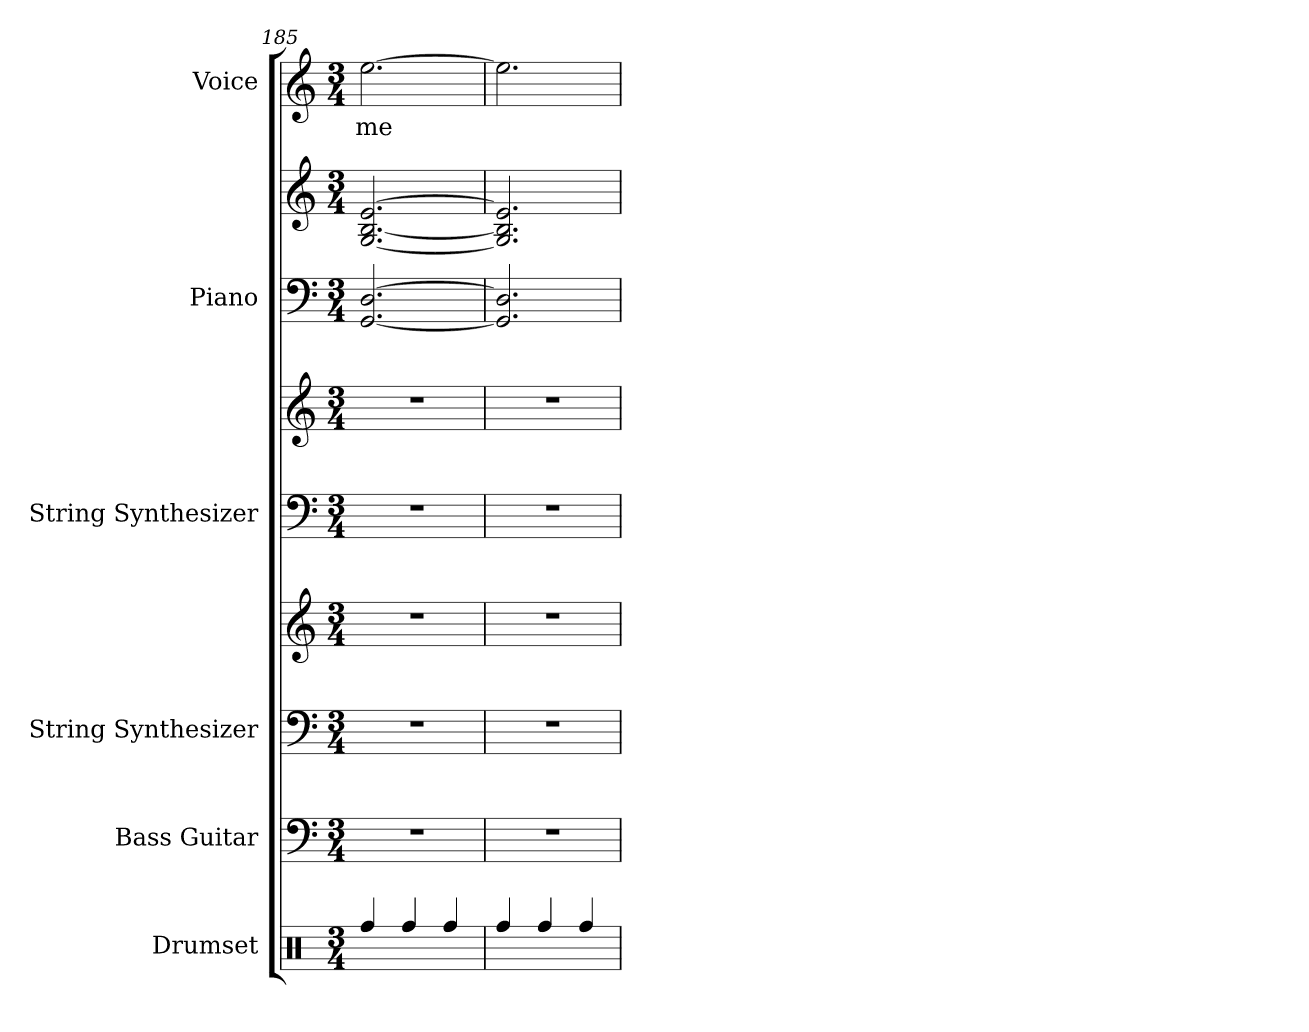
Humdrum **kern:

**kern	**kern	**kern	**kern	**kern	**kern	**kern	**kern	**kern	**text
*part6	*part5	*part4	*part4	*part3	*part3	*part2	*part2	*part1	*part1
*staff9	*staff8	*staff7	*staff6	*staff5	*staff4	*staff3	*staff2	*staff1	*staff1
*I"Drumset	*I"Bass Guitar	*I"String Synthesizer	*	*I"String Synthesizer	*	*I"Piano	*	*I"Voice	*
*I'D. Set	*I'B. Guit.	*I'Synth.	*	*I'Synth.	*	*I'Pno.	*	*I'Vo.	*
*clefX	*clefF4	*clefF4	*clefG2	*clefF4	*clefG2	*clefF4	*clefG2	*clefG2	*
*	*ITrd7c12	*	*	*	*	*	*	*	*
*k[]	*k[]	*k[]	*k[]	*k[]	*k[]	*k[]	*k[]	*k[]	*
*M3/4	*M3/4	*M3/4	*M3/4	*M3/4	*M3/4	*M3/4	*M3/4	*M3/4	*
=185	=185	=185	=185	=185	=185	=185	=185	=185	=185
!	!	!	!	!	!	!	!	!	!LO:LY:b
4Rff/	2.r	2.r	2.r	2.r	2.r	[2.GG/ [2.D/	[2.G/ [2.B/ [2.e/	[2.ee\	me
4Rff/	.	.	.	.	.	.	.	.	.
4Rff/	.	.	.	.	.	.	.	.	.
!!LO:PB:g=z
=186	=186	=186	=186	=186	=186	=186	=186	=186	=186
4Rff/	2.r	2.r	2.r	2.r	2.r	2.GG/] 2.D/]	2.G/] 2.B/] 2.e/]	2.ee\]	.
4Rff/	.	.	.	.	.	.	.	.	.
4Rff/	.	.	.	.	.	.	.	.	.
=	=	=	=	=	=	=	=	=	=
*-	*-	*-	*-	*-	*-	*-	*-	*-	*-
